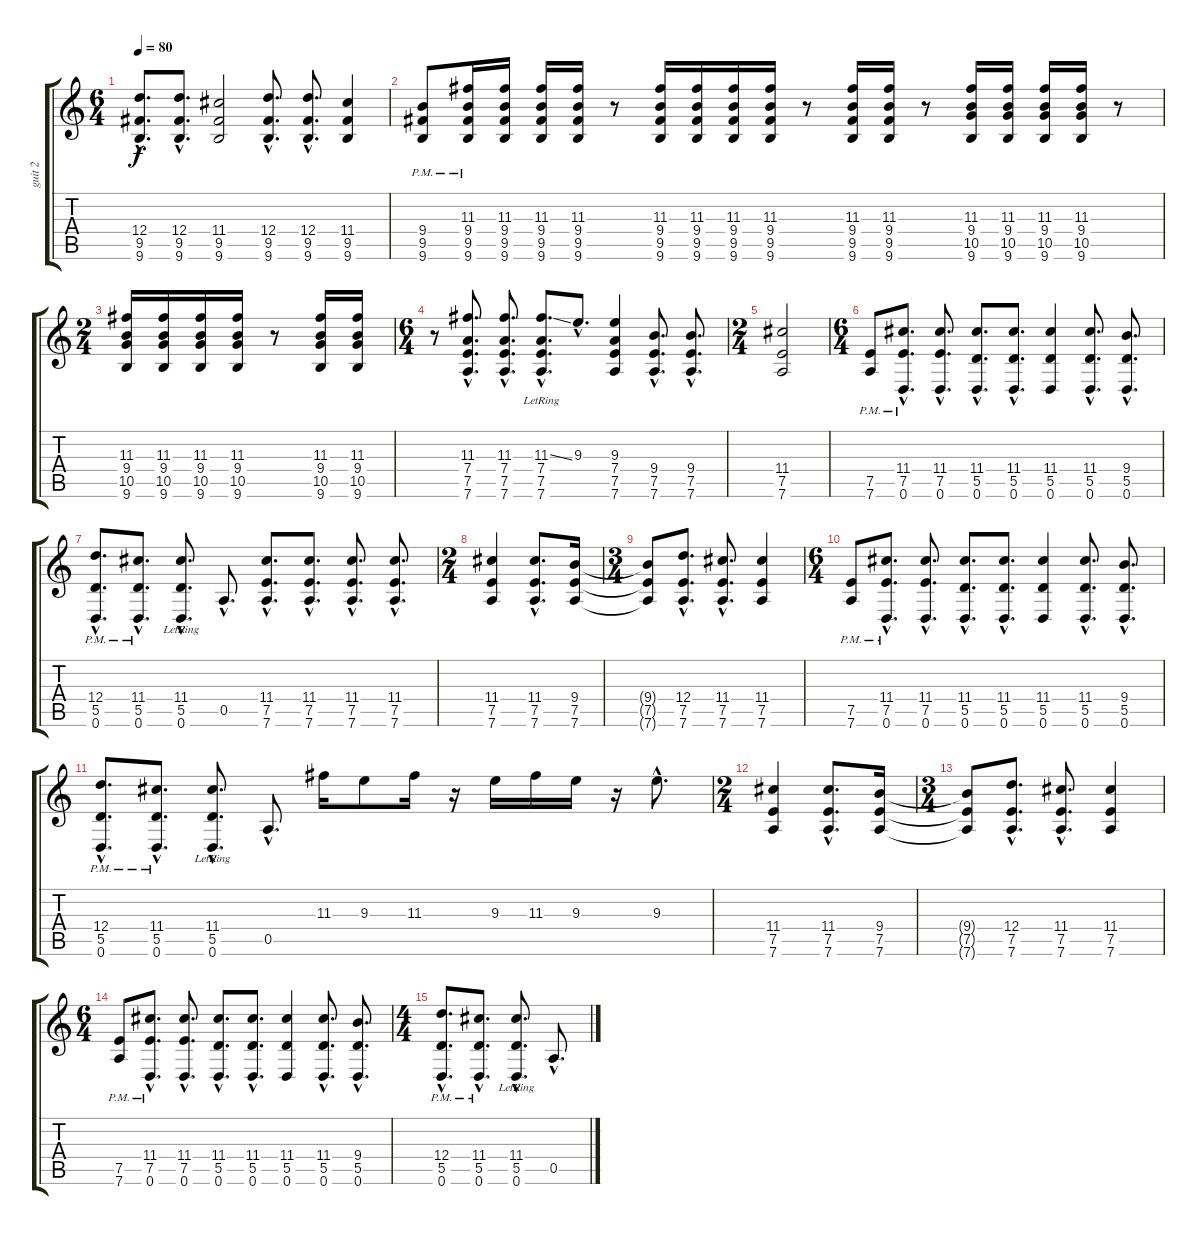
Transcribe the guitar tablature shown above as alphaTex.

\track ("guit 2" "guit 2") {instrument acousticguitarsteel}
\staff {score tabs}
\tuning (E4 B3 G3 D3 A2 D2) {hide}
\ts (6 4)
\tempo 80
\clef g2
\ks c
(12.4{hac} 9.5{hac} 9.6{hac}).8{d dy f instrument overdrivenguitar} (12.4{hac} 9.5{hac} 9.6{hac}).8{d} (11.4 9.5 9.6).2 (12.4{hac} 9.5{hac} 9.6{hac}).8{d} (12.4{hac} 9.5{hac} 9.6{hac}).8{d} (11.4 9.5 9.6).4 |
(9.4 9.5 9.6{pm}).8 (11.3 9.4 9.5 9.6{pm}).16 (11.3 9.4 9.5 9.6).16 (11.3 9.4 9.5 9.6).16 (11.3 9.4 9.5 9.6).16 r.8 (11.3 9.4 9.5 9.6).16 (11.3 9.4 9.5 9.6).16 (11.3 9.4 9.5 9.6).16 (11.3 9.4 9.5 9.6).16 r.8 (11.3 9.4 9.5 9.6).16 (11.3 9.4 9.5 9.6).16 r.8 (11.3 9.4 10.5 9.6).16 (11.3 9.4 10.5 9.6).16 (11.3 9.4 10.5 9.6).16 (11.3 9.4 10.5 9.6).16 r.8 |
\ts (2 4)
(11.3 9.4 10.5 9.6).16 (11.3 9.4 10.5 9.6).16 (11.3 9.4 10.5 9.6).16 (11.3 9.4 10.5 9.6).16 r.8 (11.3 9.4 10.5 9.6).16 (11.3 9.4 10.5 9.6).16 |
\ts (6 4)
r.8 (11.3{hac} 7.4{hac} 7.5{hac} 7.6{hac}).8{d} (11.3{hac} 7.4{hac} 7.5{hac} 7.6{hac}).8{d} (11.3{ss hac} 7.4{hac lr} 7.5{hac lr} 7.6{hac lr}).8{d} 9.3{hac}.8{d} (9.3 7.4 7.5 7.6).4 (9.4{hac} 7.5{hac} 7.6{hac}).8{d} (9.4{hac} 7.5{hac} 7.6{hac}).8{d} |
\ts (2 4)
(11.4 7.5 7.6).2 |
\ts (6 4)
(7.5 7.6{pm}).8 (11.4{hac} 7.5{hac} 0.6{hac pm}).8{d} (11.4{hac} 7.5{hac} 0.6{hac}).8{d} (11.4{hac} 5.5{hac} 0.6{hac}).8{d} (11.4{hac} 5.5{hac} 0.6{hac}).8{d} (11.4 5.5 0.6).4 (11.4{hac} 5.5{hac} 0.6{hac}).8{d} (9.4{hac} 5.5{hac} 0.6{hac}).8{d} |
(12.4{hac} 5.5{hac} 0.6{hac pm}).8{d} (11.4{hac} 5.5{hac} 0.6{hac pm}).8{d} (11.4{hac lr} 5.5{hac} 0.6{hac lr}).8{d} 0.5{hac}.8{d} (11.4{hac} 7.5{hac} 7.6{hac}).8{d} (11.4{hac} 7.5{hac} 7.6{hac}).8{d} (11.4{hac} 7.5{hac} 7.6{hac}).8{d} (11.4{hac} 7.5{hac} 7.6{hac}).8{d} |
\ts (2 4)
(11.4 7.5 7.6).4 (11.4{hac} 7.5{hac} 7.6{hac}).8{d} (9.4 7.5 7.6).16 |
\ts (3 4)
(9.4{t} 7.5{t} 7.6{t}).8 (12.4{hac} 7.5{hac} 7.6{hac}).8{d} (11.4{hac} 7.5{hac} 7.6{hac}).8{d} (11.4 7.5 7.6).4 |
\ts (6 4)
(7.5 7.6{pm}).8 (11.4{hac} 7.5{hac} 0.6{hac pm}).8{d} (11.4{hac} 7.5{hac} 0.6{hac}).8{d} (11.4{hac} 5.5{hac} 0.6{hac}).8{d} (11.4{hac} 5.5{hac} 0.6{hac}).8{d} (11.4 5.5 0.6).4 (11.4{hac} 5.5{hac} 0.6{hac}).8{d} (9.4{hac} 5.5{hac} 0.6{hac}).8{d} |
(12.4{hac} 5.5{hac} 0.6{hac pm}).8{d} (11.4{hac} 5.5{hac} 0.6{hac pm}).8{d} (11.4{hac lr} 5.5{hac} 0.6{hac lr}).8{d} 0.5{hac}.8{d} 11.3.16 9.3.8 11.3.16 r.16 9.3.16 11.3.16 9.3.16 r.16 9.3{hac}.8{d} |
\ts (2 4)
(11.4 7.5 7.6).4 (11.4{hac} 7.5{hac} 7.6{hac}).8{d} (9.4 7.5 7.6).16 |
\ts (3 4)
(9.4{t} 7.5{t} 7.6{t}).8 (12.4{hac} 7.5{hac} 7.6{hac}).8{d} (11.4{hac} 7.5{hac} 7.6{hac}).8{d} (11.4 7.5 7.6).4 |
\ts (6 4)
(7.5 7.6{pm}).8{volume 0} (11.4{hac} 7.5{hac} 0.6{hac pm}).8{d} (11.4{hac} 7.5{hac} 0.6{hac}).8{d} (11.4{hac} 5.5{hac} 0.6{hac}).8{d} (11.4{hac} 5.5{hac} 0.6{hac}).8{d} (11.4 5.5 0.6).4 (11.4{hac} 5.5{hac} 0.6{hac}).8{d} (9.4{hac} 5.5{hac} 0.6{hac}).8{d} |
\ts (4 4)
(12.4{hac} 5.5{hac} 0.6{hac pm}).8{d} (11.4{hac} 5.5{hac} 0.6{hac pm}).8{d} (11.4{hac lr} 5.5{hac} 0.6{hac lr}).8{d} 0.5{hac}.8{d}
